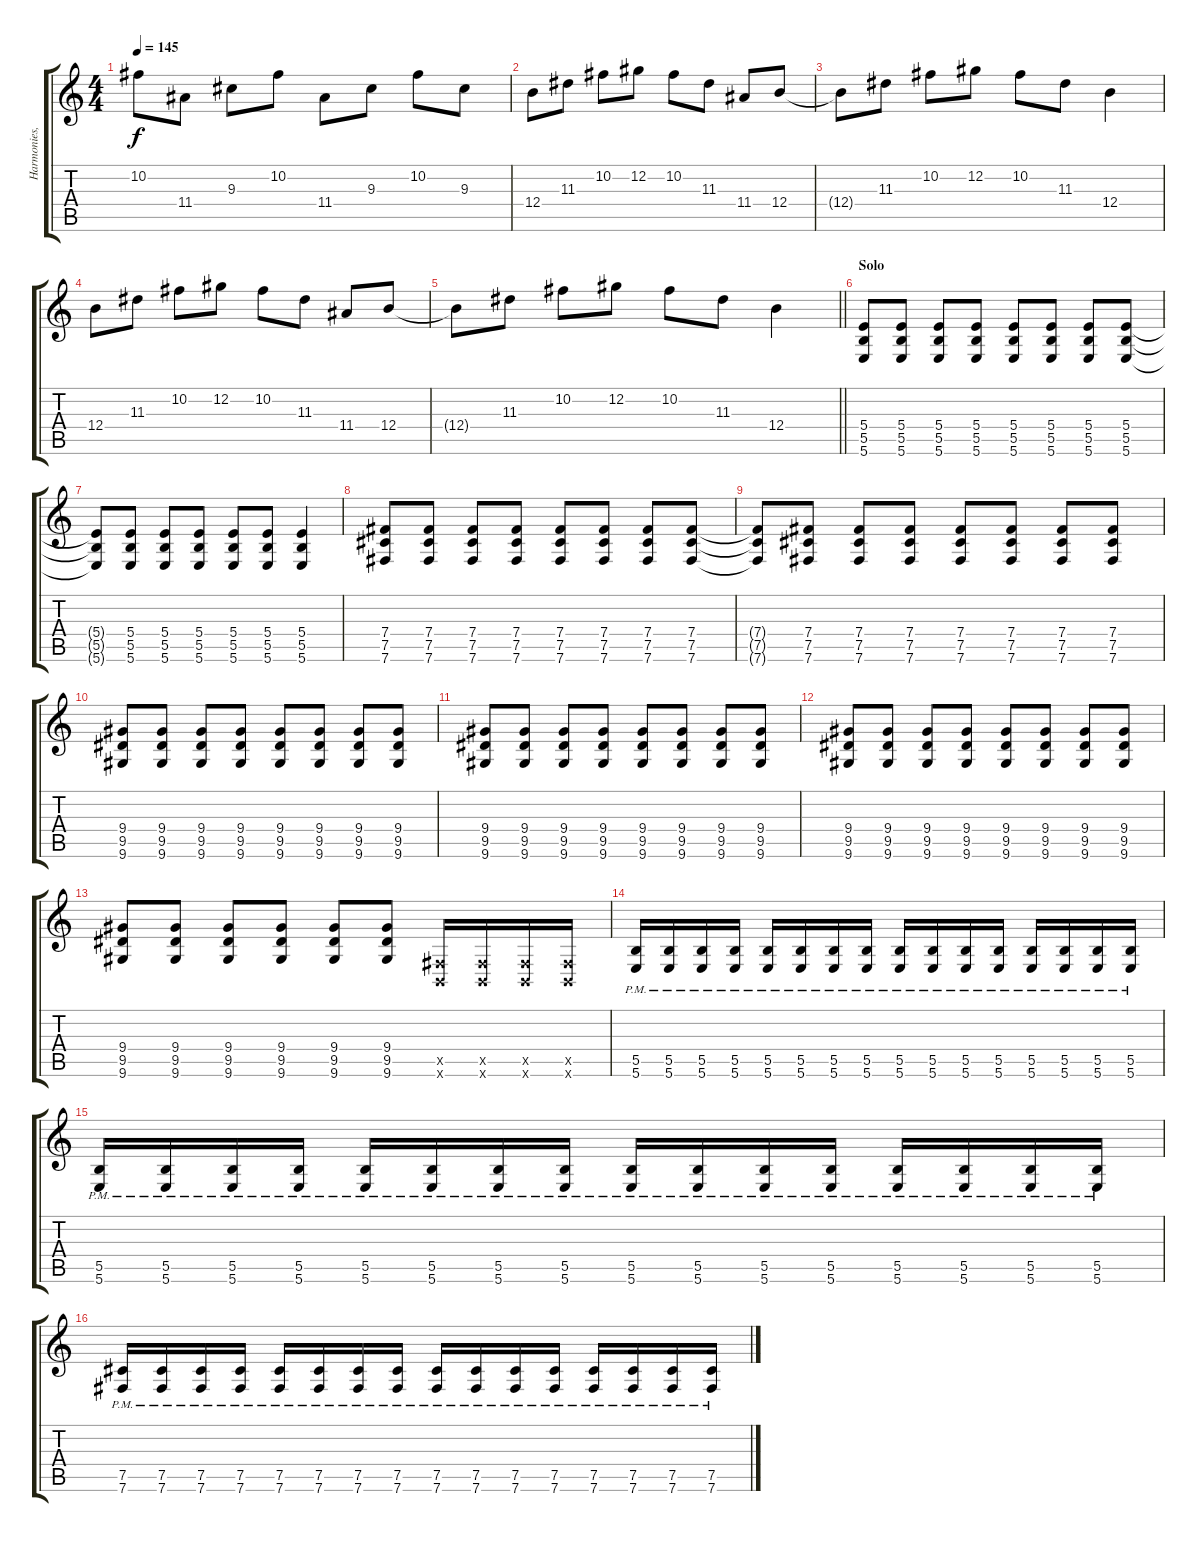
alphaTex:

\track ("Harmonies, clean, backing" "Harmonies,") {instrument overdrivenguitar}
\staff {score tabs}
\tuning (Db4 Ab3 E3 B2 Gb2 B1) {hide}
\ts (4 4)
\tempo 145
\clef g2
\ks c
10.2.8{dy f} 11.4.8 9.3.8 10.2.8 11.4.8 9.3.8 10.2.8 9.3.8 |
12.4.8 11.3.8 10.2.8 12.2.8 10.2.8 11.3.8 11.4.8 12.4.8 |
12.4{t}.8 11.3.8 10.2.8 12.2.8 10.2.8 11.3.8 12.4.4 |
12.4.8 11.3.8 10.2.8 12.2.8 10.2.8 11.3.8 11.4.8 12.4.8 |
\barLineRight lightlight
12.4{t}.8 11.3.8 10.2.8 12.2.8 10.2.8 11.3.8 12.4.4 |
\section ("" "Solo")
(5.4 5.5 5.6).8{balance 0 instrument distortionguitar} (5.4 5.5 5.6).8 (5.4 5.5 5.6).8 (5.4 5.5 5.6).8 (5.4 5.5 5.6).8 (5.4 5.5 5.6).8 (5.4 5.5 5.6).8 (5.4 5.5 5.6).8 |
(5.4{t} 5.5{t} 5.6{t}).8 (5.4 5.5 5.6).8 (5.4 5.5 5.6).8 (5.4 5.5 5.6).8 (5.4 5.5 5.6).8 (5.4 5.5 5.6).8 (5.4 5.5 5.6).4 |
(7.4 7.5 7.6).8 (7.4 7.5 7.6).8 (7.4 7.5 7.6).8 (7.4 7.5 7.6).8 (7.4 7.5 7.6).8 (7.4 7.5 7.6).8 (7.4 7.5 7.6).8 (7.4 7.5 7.6).8 |
(7.4{t} 7.5{t} 7.6{t}).8 (7.4 7.5 7.6).8 (7.4 7.5 7.6).8 (7.4 7.5 7.6).8 (7.4 7.5 7.6).8 (7.4 7.5 7.6).8 (7.4 7.5 7.6).8 (7.4 7.5 7.6).8 |
(9.4 9.5 9.6).8 (9.4 9.5 9.6).8 (9.4 9.5 9.6).8 (9.4 9.5 9.6).8 (9.4 9.5 9.6).8 (9.4 9.5 9.6).8 (9.4 9.5 9.6).8 (9.4 9.5 9.6).8 |
(9.4 9.5 9.6).8 (9.4 9.5 9.6).8 (9.4 9.5 9.6).8 (9.4 9.5 9.6).8 (9.4 9.5 9.6).8 (9.4 9.5 9.6).8 (9.4 9.5 9.6).8 (9.4 9.5 9.6).8 |
(9.4 9.5 9.6).8 (9.4 9.5 9.6).8 (9.4 9.5 9.6).8 (9.4 9.5 9.6).8 (9.4 9.5 9.6).8 (9.4 9.5 9.6).8 (9.4 9.5 9.6).8 (9.4 9.5 9.6).8 |
(9.4 9.5 9.6).8 (9.4 9.5 9.6).8 (9.4 9.5 9.6).8 (9.4 9.5 9.6).8 (9.4 9.5 9.6).8 (9.4 9.5 9.6).8 (0.5{x} 0.6{x}).16 (0.5{x} 0.6{x}).16 (0.5{x} 0.6{x}).16 (0.5{x} 0.6{x}).16 |
(5.5{pm} 5.6{pm}).16 (5.5{pm} 5.6{pm}).16 (5.5{pm} 5.6{pm}).16 (5.5{pm} 5.6{pm}).16 (5.5{pm} 5.6{pm}).16 (5.5{pm} 5.6{pm}).16 (5.5{pm} 5.6{pm}).16 (5.5{pm} 5.6{pm}).16 (5.5{pm} 5.6{pm}).16 (5.5{pm} 5.6{pm}).16 (5.5{pm} 5.6{pm}).16 (5.5{pm} 5.6{pm}).16 (5.5{pm} 5.6{pm}).16 (5.5{pm} 5.6{pm}).16 (5.5{pm} 5.6{pm}).16 (5.5{pm} 5.6{pm}).16 |
(5.5{pm} 5.6{pm}).16 (5.5{pm} 5.6{pm}).16 (5.5{pm} 5.6{pm}).16 (5.5{pm} 5.6{pm}).16 (5.5{pm} 5.6{pm}).16 (5.5{pm} 5.6{pm}).16 (5.5{pm} 5.6{pm}).16 (5.5{pm} 5.6{pm}).16 (5.5{pm} 5.6{pm}).16 (5.5{pm} 5.6{pm}).16 (5.5{pm} 5.6{pm}).16 (5.5{pm} 5.6{pm}).16 (5.5{pm} 5.6{pm}).16 (5.5{pm} 5.6{pm}).16 (5.5{pm} 5.6{pm}).16 (5.5{pm} 5.6{pm}).16 |
(7.5{pm} 7.6{pm}).16 (7.5{pm} 7.6{pm}).16 (7.5{pm} 7.6{pm}).16 (7.5{pm} 7.6{pm}).16 (7.5{pm} 7.6{pm}).16 (7.5{pm} 7.6{pm}).16 (7.5{pm} 7.6{pm}).16 (7.5{pm} 7.6{pm}).16 (7.5{pm} 7.6{pm}).16 (7.5{pm} 7.6{pm}).16 (7.5{pm} 7.6{pm}).16 (7.5{pm} 7.6{pm}).16 (7.5{pm} 7.6{pm}).16 (7.5{pm} 7.6{pm}).16 (7.5{pm} 7.6{pm}).16 (7.5{pm} 7.6{pm}).16
